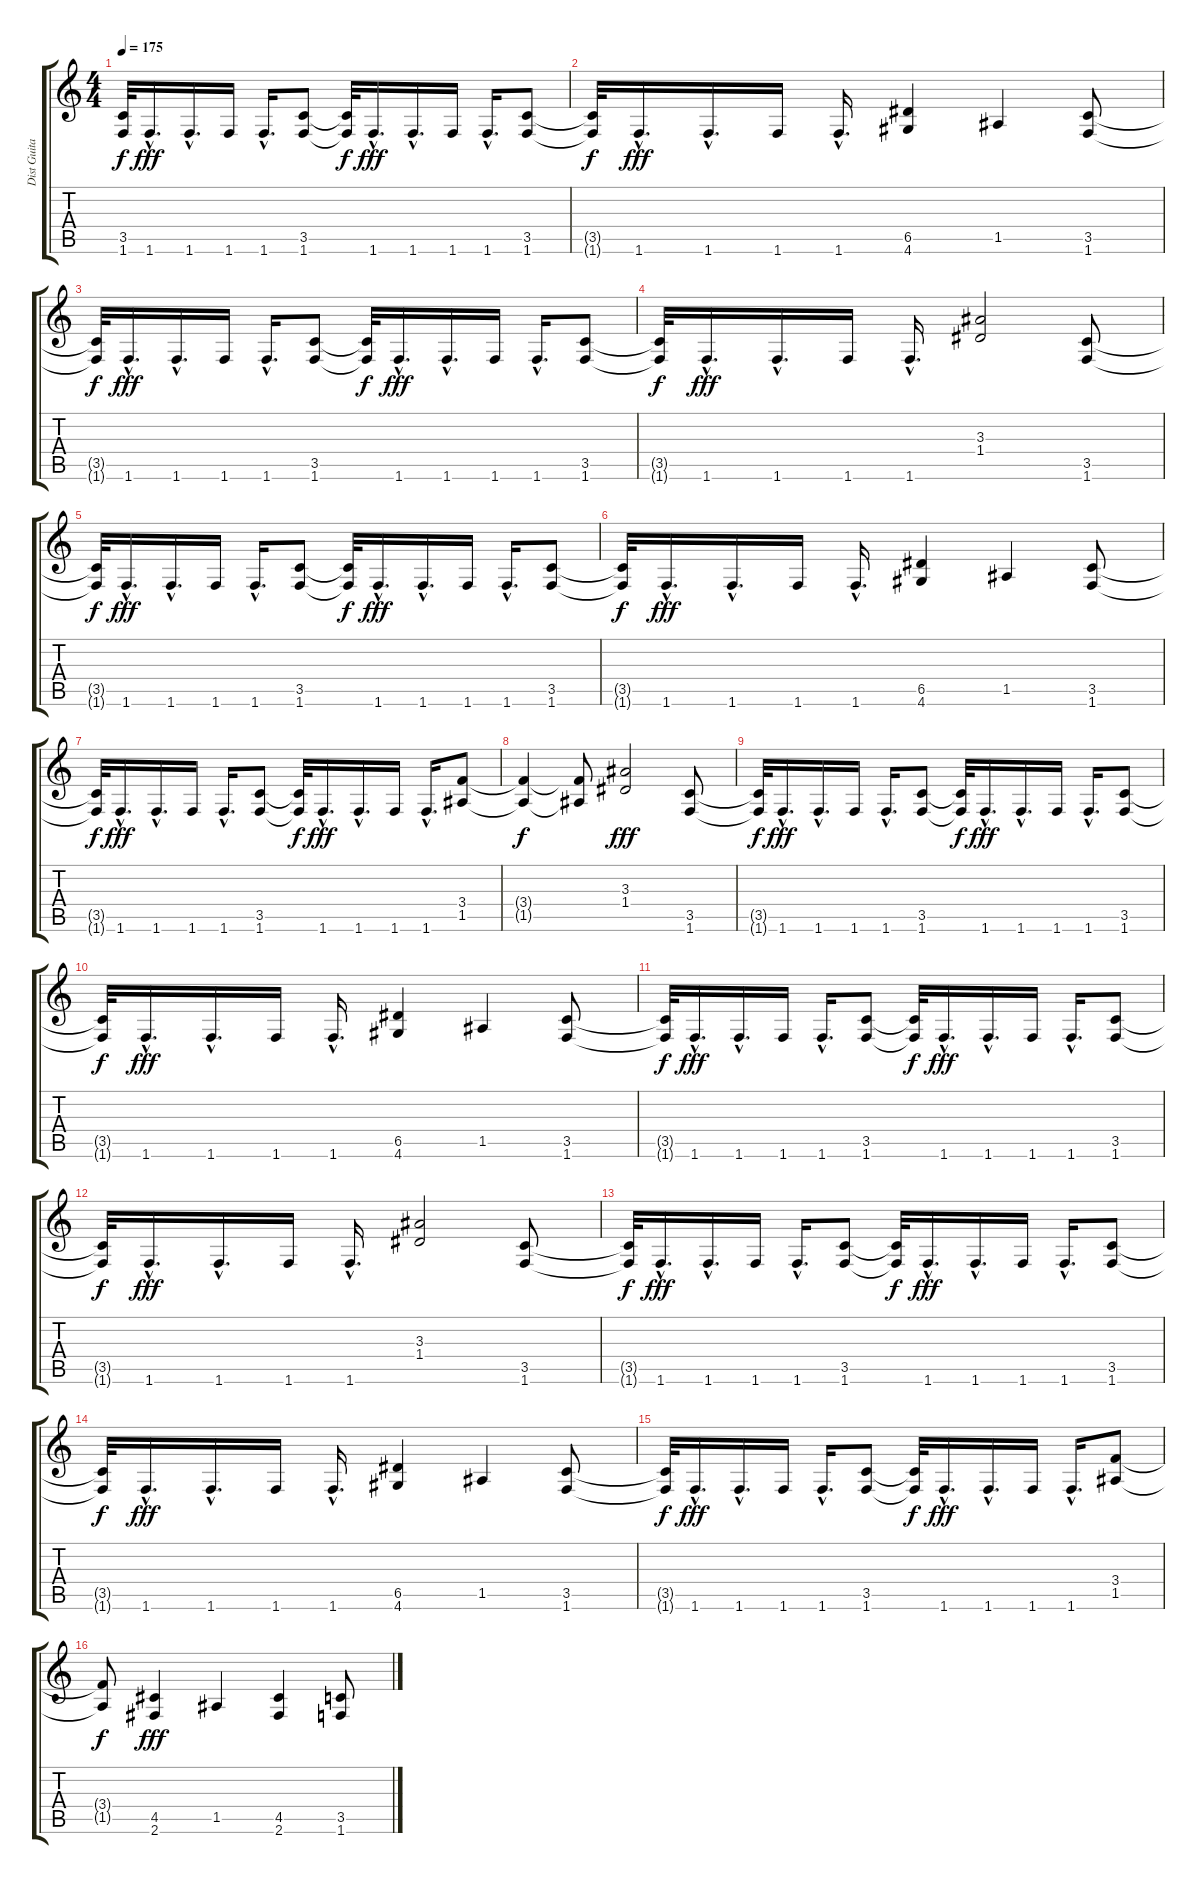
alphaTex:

\track ("Dist Guitar III" "Dist Guita") {instrument distortionguitar}
\staff {score tabs}
\tuning (E4 B3 G3 D3 A2 E2) {hide}
\ts (4 4)
\tempo 175
\clef g2
\ks c
(3.5{t} 1.6{t}).32{dy f} 1.6{hac}.16{d dy fff} 1.6{hac}.16{d} 1.6.16 1.6{hac}.16{d} (3.5 1.6).8 (3.5{t} 1.6{t}).32{dy f} 1.6{hac}.16{d dy fff} 1.6{hac}.16{d} 1.6.16 1.6{hac}.16{d} (3.5 1.6).8 |
(3.5{t} 1.6{t}).32{dy f} 1.6{hac}.16{d dy fff} 1.6{hac}.16{d} 1.6.16 1.6{hac}.16{d} (6.5 4.6).4 1.5.4 (3.5 1.6).8 |
(3.5{t} 1.6{t}).32{dy f} 1.6{hac}.16{d dy fff} 1.6{hac}.16{d} 1.6.16 1.6{hac}.16{d} (3.5 1.6).8 (3.5{t} 1.6{t}).32{dy f} 1.6{hac}.16{d dy fff} 1.6{hac}.16{d} 1.6.16 1.6{hac}.16{d} (3.5 1.6).8 |
(3.5{t} 1.6{t}).32{dy f} 1.6{hac}.16{d dy fff} 1.6{hac}.16{d} 1.6.16 1.6{hac}.16{d} (3.3 1.4).2 (3.5 1.6).8 |
(3.5{t} 1.6{t}).32{dy f} 1.6{hac}.16{d dy fff} 1.6{hac}.16{d} 1.6.16 1.6{hac}.16{d} (3.5 1.6).8 (3.5{t} 1.6{t}).32{dy f} 1.6{hac}.16{d dy fff} 1.6{hac}.16{d} 1.6.16 1.6{hac}.16{d} (3.5 1.6).8 |
(3.5{t} 1.6{t}).32{dy f} 1.6{hac}.16{d dy fff} 1.6{hac}.16{d} 1.6.16 1.6{hac}.16{d} (6.5 4.6).4 1.5.4 (3.5 1.6).8 |
(3.5{t} 1.6{t}).32{dy f} 1.6{hac}.16{d dy fff} 1.6{hac}.16{d} 1.6.16 1.6{hac}.16{d} (3.5 1.6).8 (3.5{t} 1.6{t}).32{dy f} 1.6{hac}.16{d dy fff} 1.6{hac}.16{d} 1.6.16 1.6{hac}.16{d} (3.4 1.5).8 |
(3.4{t} 1.5{t}).4{dy f} (3.4{t} 1.5{t}).8 (3.3 1.4).2{dy fff} (3.5 1.6).8 |
(3.5{t} 1.6{t}).32{dy f} 1.6{hac}.16{d dy fff} 1.6{hac}.16{d} 1.6.16 1.6{hac}.16{d} (3.5 1.6).8 (3.5{t} 1.6{t}).32{dy f} 1.6{hac}.16{d dy fff} 1.6{hac}.16{d} 1.6.16 1.6{hac}.16{d} (3.5 1.6).8 |
(3.5{t} 1.6{t}).32{dy f} 1.6{hac}.16{d dy fff} 1.6{hac}.16{d} 1.6.16 1.6{hac}.16{d} (6.5 4.6).4 1.5.4 (3.5 1.6).8 |
(3.5{t} 1.6{t}).32{dy f} 1.6{hac}.16{d dy fff} 1.6{hac}.16{d} 1.6.16 1.6{hac}.16{d} (3.5 1.6).8 (3.5{t} 1.6{t}).32{dy f} 1.6{hac}.16{d dy fff} 1.6{hac}.16{d} 1.6.16 1.6{hac}.16{d} (3.5 1.6).8 |
(3.5{t} 1.6{t}).32{dy f} 1.6{hac}.16{d dy fff} 1.6{hac}.16{d} 1.6.16 1.6{hac}.16{d} (3.3 1.4).2 (3.5 1.6).8 |
(3.5{t} 1.6{t}).32{dy f} 1.6{hac}.16{d dy fff} 1.6{hac}.16{d} 1.6.16 1.6{hac}.16{d} (3.5 1.6).8 (3.5{t} 1.6{t}).32{dy f} 1.6{hac}.16{d dy fff} 1.6{hac}.16{d} 1.6.16 1.6{hac}.16{d} (3.5 1.6).8 |
(3.5{t} 1.6{t}).32{dy f} 1.6{hac}.16{d dy fff} 1.6{hac}.16{d} 1.6.16 1.6{hac}.16{d} (6.5 4.6).4 1.5.4 (3.5 1.6).8 |
(3.5{t} 1.6{t}).32{dy f} 1.6{hac}.16{d dy fff} 1.6{hac}.16{d} 1.6.16 1.6{hac}.16{d} (3.5 1.6).8 (3.5{t} 1.6{t}).32{dy f} 1.6{hac}.16{d dy fff} 1.6{hac}.16{d} 1.6.16 1.6{hac}.16{d} (3.4 1.5).8 |
(3.4{t} 1.5{t}).8{dy f} (4.5 2.6).4{dy fff} 1.5.4 (4.5 2.6).4 (3.5 1.6).8
